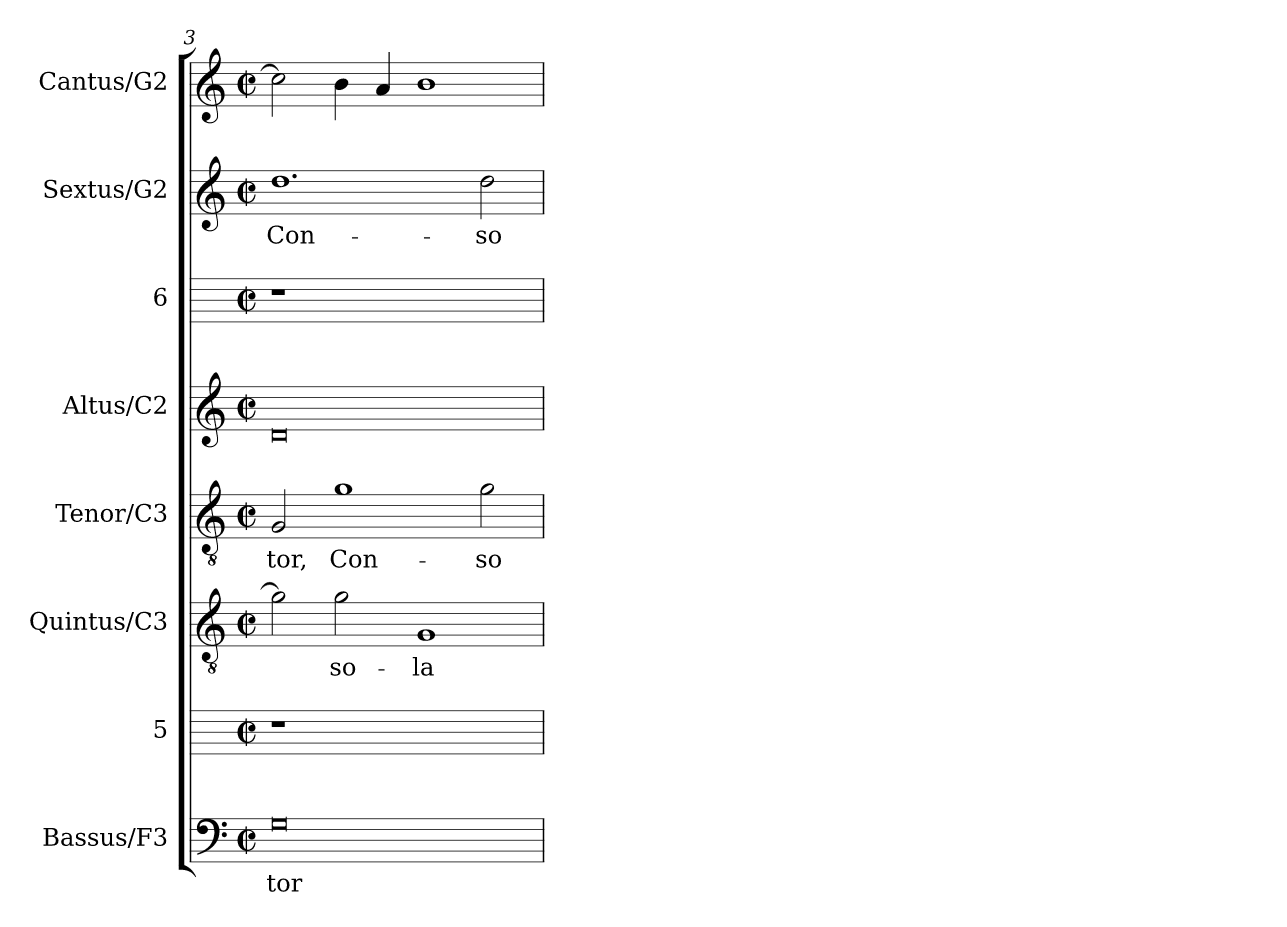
**kern	**text	**kern	**kern	**text	**kern	**text	**kern	**text	**kern	**kern	**text	**kern	**text
*part8	*part8	*part7	*part6	*part6	*part5	*part5	*part4	*part4	*part3	*part2	*part2	*part1	*part1
*staff8	*staff8	*staff7	*staff6	*staff6	*staff5	*staff5	*staff4	*staff4	*staff3	*staff2	*staff2	*staff1	*staff1
*I"Bassus/F3	*	*I"5	*I"Quintus/C3	*	*I"Tenor/C3	*	*I"Altus/C2	*	*I"6	*I"Sextus/G2	*	*I"Cantus/G2	*
*I'B	*	*	*	*	*I'T	*	*I'A	*	*	*	*	*I'C	*
*clefF4	*	*	*clefGv2	*	*clefGv2	*	*clefG2	*	*	*clefG2	*	*clefG2	*
*k[]	*	*k[]	*k[]	*	*k[]	*	*k[]	*	*k[]	*k[]	*	*k[]	*
*C:	*	*C:	*C:	*	*C:	*	*C:	*	*C:	*C:	*	*C:	*
*M2/2	*	*M2/2	*M2/2	*	*M2/2	*	*M2/2	*	*M2/2	*M2/2	*	*M2/2	*
*met(c|)	*	*met(c|)	*met(c|)	*	*met(c|)	*	*met(c|)	*	*met(c|)	*met(c|)	*	*met(c|)	*
=3	=3	=3	=3	=3	=3	=3	=3	=3	=3	=3	=3	=3	=3
!	!LO:LY:b:cj	!	!	!LO:LY:b:cj	!	!LO:LY:b:cj	!	!LO:LY:b:cj	!	!	!LO:LY:b:cj	!	!LO:LY:b:cj
0G	-tor	1r	2g\]	--	2G/	-tor,	0d	--	1r	1.dd	Con-	2cc\]	--
!	!	!	!	!LO:LY:b:cj	!	!LO:LY:b:cj	!	!	!	!	!	!	!LO:LY:b:cj
.	.	.	2g\	-so-	1g	Con-	.	.	.	.	.	4b\	--
!	!	!	!	!	!	!	!	!	!	!	!	!	!LO:LY:b:cj
.	.	.	.	.	.	.	.	.	.	.	.	4a/	--
!	!	!	!	!LO:LY:b:cj	!	!	!	!	!	!	!	!	!LO:LY:b:cj
.	.	1ryy	1G	-la-	.	.	.	.	1ryy	.	.	1b	--
!	!	!	!	!	!	!LO:LY:b:cj	!	!	!	!	!LO:LY:b:cj	!	!
.	.	.	.	.	2g\	-so-	.	.	.	2dd\	-so-	.	.
=	=	=	=	=	=	=	=	=	=	=	=	=	=
*-	*-	*-	*-	*-	*-	*-	*-	*-	*-	*-	*-	*-	*-
